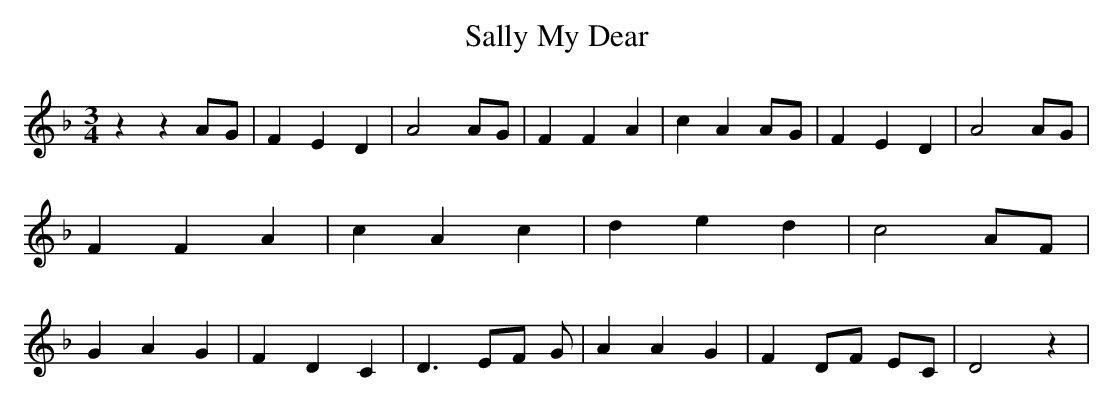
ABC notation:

X:1
T:Sally My Dear
M:3/4
L:1/4
K:F
 z zA/2-G/2| F E D| A2 A/2G/2| F F A| c AA/2-G/2| F E D| A2 A/2G/2|\
 F F A| c A c| d e d| c2 A/2F/2| G A G| F D C| D3/2 E/2F/2 G/2| A A G|\
 F D/2F/2 E/2C/2| D2 z|
